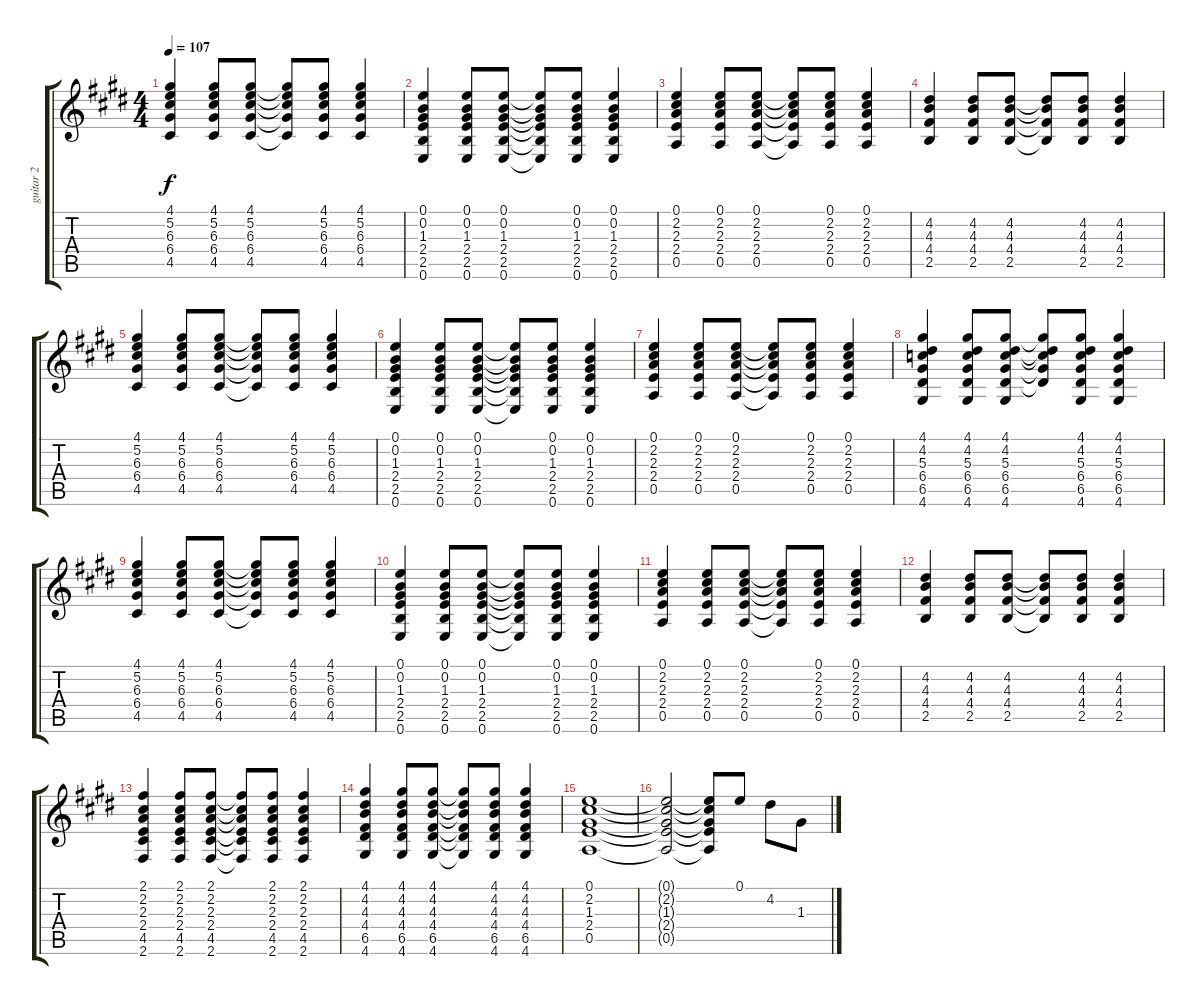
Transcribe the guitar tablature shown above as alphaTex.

\track ("guitar 2" "guitar 2") {instrument acousticguitarsteel}
\staff {score tabs}
\tuning (E4 B3 G3 D3 A2 E2) {hide}
\ts (4 4)
\tempo 107
\clef g2
\ks e
(4.1 5.2 6.3 6.4 4.5).4{dy f} (4.1 5.2 6.3 6.4 4.5).8 (4.1 5.2 6.3 6.4 4.5).8 (4.1{t} 5.2{t} 6.3{t} 6.4{t} 4.5{t}).8 (4.1 5.2 6.3 6.4 4.5).8 (4.1 5.2 6.3 6.4 4.5).4 |
(0.1 0.2 1.3 2.4 2.5 0.6).4 (0.1 0.2 1.3 2.4 2.5 0.6).8 (0.1 0.2 1.3 2.4 2.5 0.6).8 (0.1{t} 0.2{t} 1.3{t} 2.4{t} 2.5{t} 0.6{t}).8 (0.1 0.2 1.3 2.4 2.5 0.6).8 (0.1 0.2 1.3 2.4 2.5 0.6).4 |
(0.1 2.2 2.3 2.4 0.5).4 (0.1 2.2 2.3 2.4 0.5).8 (0.1 2.2 2.3 2.4 0.5).8 (0.1{t} 2.2{t} 2.3{t} 2.4{t} 0.5{t}).8 (0.1 2.2 2.3 2.4 0.5).8 (0.1 2.2 2.3 2.4 0.5).4 |
(4.2 4.3 4.4 2.5).4 (4.2 4.3 4.4 2.5).8 (4.2 4.3 4.4 2.5).8 (4.2{t} 4.3{t} 4.4{t} 2.5{t}).8 (4.2 4.3 4.4 2.5).8 (4.2 4.3 4.4 2.5).4 |
(4.1 5.2 6.3 6.4 4.5).4 (4.1 5.2 6.3 6.4 4.5).8 (4.1 5.2 6.3 6.4 4.5).8 (4.1{t} 5.2{t} 6.3{t} 6.4{t} 4.5{t}).8 (4.1 5.2 6.3 6.4 4.5).8 (4.1 5.2 6.3 6.4 4.5).4 |
(0.1 0.2 1.3 2.4 2.5 0.6).4 (0.1 0.2 1.3 2.4 2.5 0.6).8 (0.1 0.2 1.3 2.4 2.5 0.6).8 (0.1{t} 0.2{t} 1.3{t} 2.4{t} 2.5{t} 0.6{t}).8 (0.1 0.2 1.3 2.4 2.5 0.6).8 (0.1 0.2 1.3 2.4 2.5 0.6).4 |
(0.1 2.2 2.3 2.4 0.5).4 (0.1 2.2 2.3 2.4 0.5).8 (0.1 2.2 2.3 2.4 0.5).8 (0.1{t} 2.2{t} 2.3{t} 2.4{t} 0.5{t}).8 (0.1 2.2 2.3 2.4 0.5).8 (0.1 2.2 2.3 2.4 0.5).4 |
(4.1 4.2 5.3 6.4 6.5 4.6).4 (4.1 4.2 5.3 6.4 6.5 4.6).8 (4.1 4.2 5.3 6.4 6.5 4.6).8 (4.1{t} 4.2{t} 5.3{t} 6.4{t} 6.5{t}).8 (4.1 4.2 5.3 6.4 6.5 4.6).8 (4.1 4.2 5.3 6.4 6.5 4.6).4 |
(4.1 5.2 6.3 6.4 4.5).4 (4.1 5.2 6.3 6.4 4.5).8 (4.1 5.2 6.3 6.4 4.5).8 (4.1{t} 5.2{t} 6.3{t} 6.4{t} 4.5{t}).8 (4.1 5.2 6.3 6.4 4.5).8 (4.1 5.2 6.3 6.4 4.5).4 |
(0.1 0.2 1.3 2.4 2.5 0.6).4 (0.1 0.2 1.3 2.4 2.5 0.6).8 (0.1 0.2 1.3 2.4 2.5 0.6).8 (0.1{t} 0.2{t} 1.3{t} 2.4{t} 2.5{t} 0.6{t}).8 (0.1 0.2 1.3 2.4 2.5 0.6).8 (0.1 0.2 1.3 2.4 2.5 0.6).4 |
(0.1 2.2 2.3 2.4 0.5).4 (0.1 2.2 2.3 2.4 0.5).8 (0.1 2.2 2.3 2.4 0.5).8 (0.1{t} 2.2{t} 2.3{t} 2.4{t} 0.5{t}).8 (0.1 2.2 2.3 2.4 0.5).8 (0.1 2.2 2.3 2.4 0.5).4 |
(4.2 4.3 4.4 2.5).4 (4.2 4.3 4.4 2.5).8 (4.2 4.3 4.4 2.5).8 (4.2{t} 4.3{t} 4.4{t} 2.5{t}).8 (4.2 4.3 4.4 2.5).8 (4.2 4.3 4.4 2.5).4 |
(2.1 2.2 2.3 2.4 4.5 2.6).4 (2.1 2.2 2.3 2.4 4.5 2.6).8 (2.1 2.2 2.3 2.4 4.5 2.6).8 (2.1{t} 2.2{t} 2.3{t} 2.4{t} 4.5{t} 2.6{t}).8 (2.1 2.2 2.3 2.4 4.5 2.6).8 (2.1 2.2 2.3 2.4 4.5 2.6).4 |
(4.1 4.2 4.3 4.4 6.5 4.6).4 (4.1 4.2 4.3 4.4 6.5 4.6).8 (4.1 4.2 4.3 4.4 6.5 4.6).8 (4.1{t} 4.2{t} 4.3{t} 4.4{t} 6.5{t} 4.6{t}).8 (4.1 4.2 4.3 4.4 6.5 4.6).8 (4.1 4.2 4.3 4.4 6.5 4.6).4 |
(0.1 2.2 1.3 2.4 0.5).1 |
(0.1{t} 2.2{t} 1.3{t} 2.4{t} 0.5{t}).2 (0.1{t} 2.2{t} 1.3{t} 2.4{t} 0.5{t}).8 0.1.8 4.2.8 1.3.8
